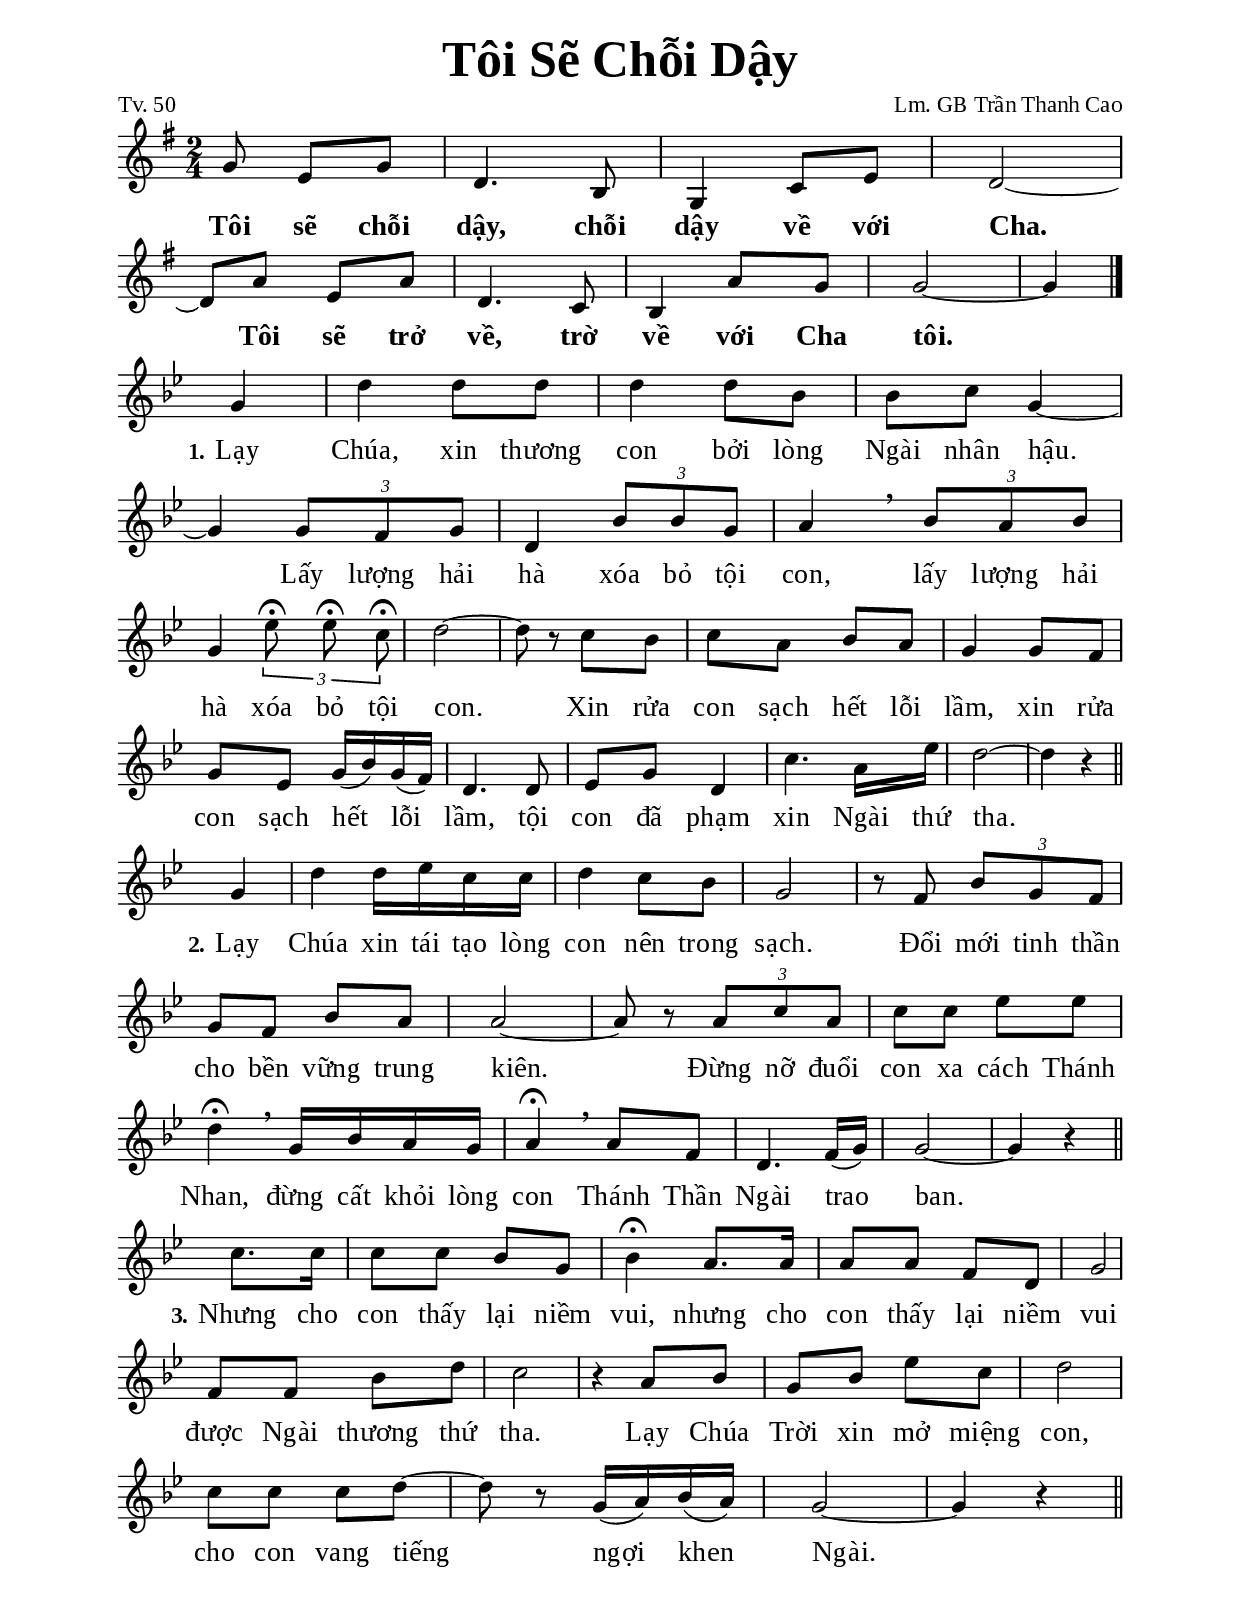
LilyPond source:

% Cài đặt chung
\version "2.22.1"
\include "english.ly"

\header {
  title = \markup { \fontsize #3 "Tôi Sẽ Chỗi Dậy" }
  poet = "Tv. 50"
  composer = "Lm. GB Trần Thanh Cao"
  %arranger = " "
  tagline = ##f
}

% Nhạc điệp khúc
nhacDiepKhuc = \relative c'' {
  \partial 4. g8 e g |
  d4. b8 |
  g4 c8 e |
  d2 ~ |
  d8 a' e a |
  d,4. c8 |
  b4 a'8 g |
  g2 ~ |
  g4 \bar "|."
}

% Nhạc phiên khúc
nhacPhienKhucMot = \relative c'' {
  \partial 4 g4 |
  d' d8 d |
  d4 d8 bf |
  bf c g4 ~ |
  g \tuplet 3/2 { g8 f g } |
  d4 \tuplet 3/2 { bf'8 bf g } |
  a4 \breathe \tuplet 3/2 { bf8 a bf } |
  \autoBeamOff
  g4 \tuplet 3/2 { ef'8 \fermata ef \fermata c \fermata } |
  \autoBeamOn
  d2 ~ |
  d8 r c bf |
  c a bf a |
  g4 g8 f |
  g ef g16 (bf) g (f) |
  d4. d8 |
  ef8 g d4 |
  c'4. a16 ef' |
  d2 ~ |
  d4 r \bar "||"
}

nhacPhienKhucHai = \relative c'' {
  \partial 4 g4 |
  d'4 d16 ef c c |
  d4 c8 bf |
  g2 |
  r8 f \tuplet 3/2 { bf8 g f } |
  g f bf a |
  a2 ~ |
  a8 r \tuplet 3/2 { a8 c a } |
  c c ef ef |
  d4 \fermata \breathe g,16 bf a g |
  a4 \fermata \breathe a8 f |
  d4. f16 (g) |
  g2 ~ |
  g4 r \bar "||"
}

nhacPhienKhucBa = \relative c'' {
  \partial 4 c8. c16 |
  c8 c bf g |
  bf4 \fermata a8. a16 |
  a8 a f d |
  g2 |
  f8 f bf d |
  c2 |
  r4 a8 bf |
  g bf ef c |
  d2 |
  c8 c c d ~ |
  d r g,16 (a) bf (a) |
  g2 ~ |
  g4 r \bar "||"
}

% Lời điệp khúc
loiDiepKhuc = \lyricmode {
  Tôi sẽ chỗi dậy, chỗi dậy về với Cha.
  Tôi sẽ trở về, trờ về với Cha tôi.
}

% Lời phiên khúc
loiPhienKhucMot = \lyricmode {
  \set stanza = #"1."
  Lạy Chúa, xin thương con bởi lòng Ngài nhân hậu.
  Lấy lượng hải hà xóa bỏ tội con,
  lấy lượng hải hà xóa bỏ tội con.
  Xin rửa con sạch hết lỗi lầm,
  xin rửa con sạch hết lỗi lầm,
  tội con đã phạm xin Ngài thứ tha.
}

loiPhienKhucHai = \lyricmode {
  \set stanza = #"2."
  Lạy Chúa xin tái tạo lòng con nên trong sạch.
  Đổi mới tinh thần cho bền vững trung kiên.
  Đừng nỡ đuổi con xa cách Thánh Nhan,
  đừng cất khỏi lòng con Thánh Thần Ngài trao ban.
}

loiPhienKhucBa = \lyricmode {
  \set stanza = #"3."
  Nhưng cho con thấy lại niềm vui,
  nhưng cho con thấy lại niềm vui
  được Ngài thương thứ tha.
  Lạy Chúa Trời xin mở miệng con,
  cho con vang tiếng ngợi khen Ngài.
}


% Dàn trang
\paper {
  #(set-paper-size "a4")
  top-margin = 15\mm
  bottom-margin = 10\mm
  left-margin = 20\mm
  right-margin = 20\mm
  indent = #0
  #(define fonts
    (make-pango-font-tree
      "Liberation Serif"
      "Liberation Serif"
      "Liberation Serif"
      (/ 20 20)))
  page-count = #1
  system-system-spacing = #'((basic-distance . 11.5)
                             (minimum-distance . 11.5)
                             (padding . 1))
  score-system-spacing = #'((basic-distance . 11.5)
                             (minimum-distance . 11.5)
                             (padding . 1))
}

\score {
  \new ChoirStaff <<
    \new Staff = diepKhuc \with {
        \consists "Merge_rests_engraver"
        %\magnifyStaff #(magstep +1)
      }
      <<
      \new Voice = beSop {
        \key g \major \time 2/4 \stemNeutral \nhacDiepKhuc
      }
    >>
    \new Lyrics \with {
          \override VerticalAxisGroup.
            nonstaff-relatedstaff-spacing.padding = #0.5
          \override VerticalAxisGroup.
            nonstaff-unrelatedstaff-spacing.padding = #1
        }
        \lyricsto beSop \loiDiepKhuc
  >>
  \layout {
    \override Lyrics.LyricText.font-series = #'bold
    \override Lyrics.LyricText.font-size = #+2
    \override Lyrics.LyricSpace.minimum-distance = #4.0
    \override Score.BarNumber.break-visibility = ##(#f #f #f)
    \override Score.SpacingSpanner.uniform-stretching = ##t
  }
}

\score {
  \new ChoirStaff <<
    \new Staff = phienKhuc \with {
        %\magnifyStaff #(magstep +1)
      }
      <<
      \new Voice = beSop {
        \key bf \major \time 2/4 \nhacPhienKhucMot
      }
    >>
    \new Lyrics \with {
          \override VerticalAxisGroup.
            nonstaff-relatedstaff-spacing.padding = #1
          \override VerticalAxisGroup.
            nonstaff-unrelatedstaff-spacing.padding = #1
        }
        \lyricsto beSop \loiPhienKhucMot
  >>
  \layout {
    \override Staff.TimeSignature.transparent = ##t
    \override Lyrics.LyricText.font-size = #+2
    \override Lyrics.LyricSpace.minimum-distance = #2.2
    \override Score.BarNumber.break-visibility = ##(#f #f #f)
    \override Score.SpacingSpanner.uniform-stretching = ##t
  } 
}

\score {
  \new ChoirStaff <<
    \new Staff = phienKhuc \with {
        %\magnifyStaff #(magstep +1)
      }
      <<
      \new Voice = beSop {
        \key bf \major \time 2/4 \nhacPhienKhucHai
      }
    >>
    \new Lyrics \with {
          \override VerticalAxisGroup.
            nonstaff-relatedstaff-spacing.padding = #1.5
          \override VerticalAxisGroup.
            nonstaff-unrelatedstaff-spacing.padding = #1
        }
        \lyricsto beSop \loiPhienKhucHai
  >>
  \layout {
    \override Staff.TimeSignature.transparent = ##t
    \override Lyrics.LyricText.font-size = #+2
    \override Lyrics.LyricSpace.minimum-distance = #1.2
    \override Score.BarNumber.break-visibility = ##(#f #f #f)
    \override Score.SpacingSpanner.uniform-stretching = ##t
  } 
}

\score {
  \new ChoirStaff <<
    \new Staff = phienKhuc \with {
        %\magnifyStaff #(magstep +1)
      }
      <<
      \new Voice = beSop {
        \key bf \major \time 2/4 \nhacPhienKhucBa
      }
    >>
    \new Lyrics \with {
          \override VerticalAxisGroup.
            nonstaff-relatedstaff-spacing.padding = #1.2
          \override VerticalAxisGroup.
            nonstaff-unrelatedstaff-spacing.padding = #1
        }
        \lyricsto beSop \loiPhienKhucBa
  >>
  \layout {
    \override Staff.TimeSignature.transparent = ##t
    \override Lyrics.LyricText.font-size = #+2
    \override Lyrics.LyricSpace.minimum-distance = #1.8
    \override Score.BarNumber.break-visibility = ##(#f #f #f)
    \override Score.SpacingSpanner.uniform-stretching = ##t
  } 
}
